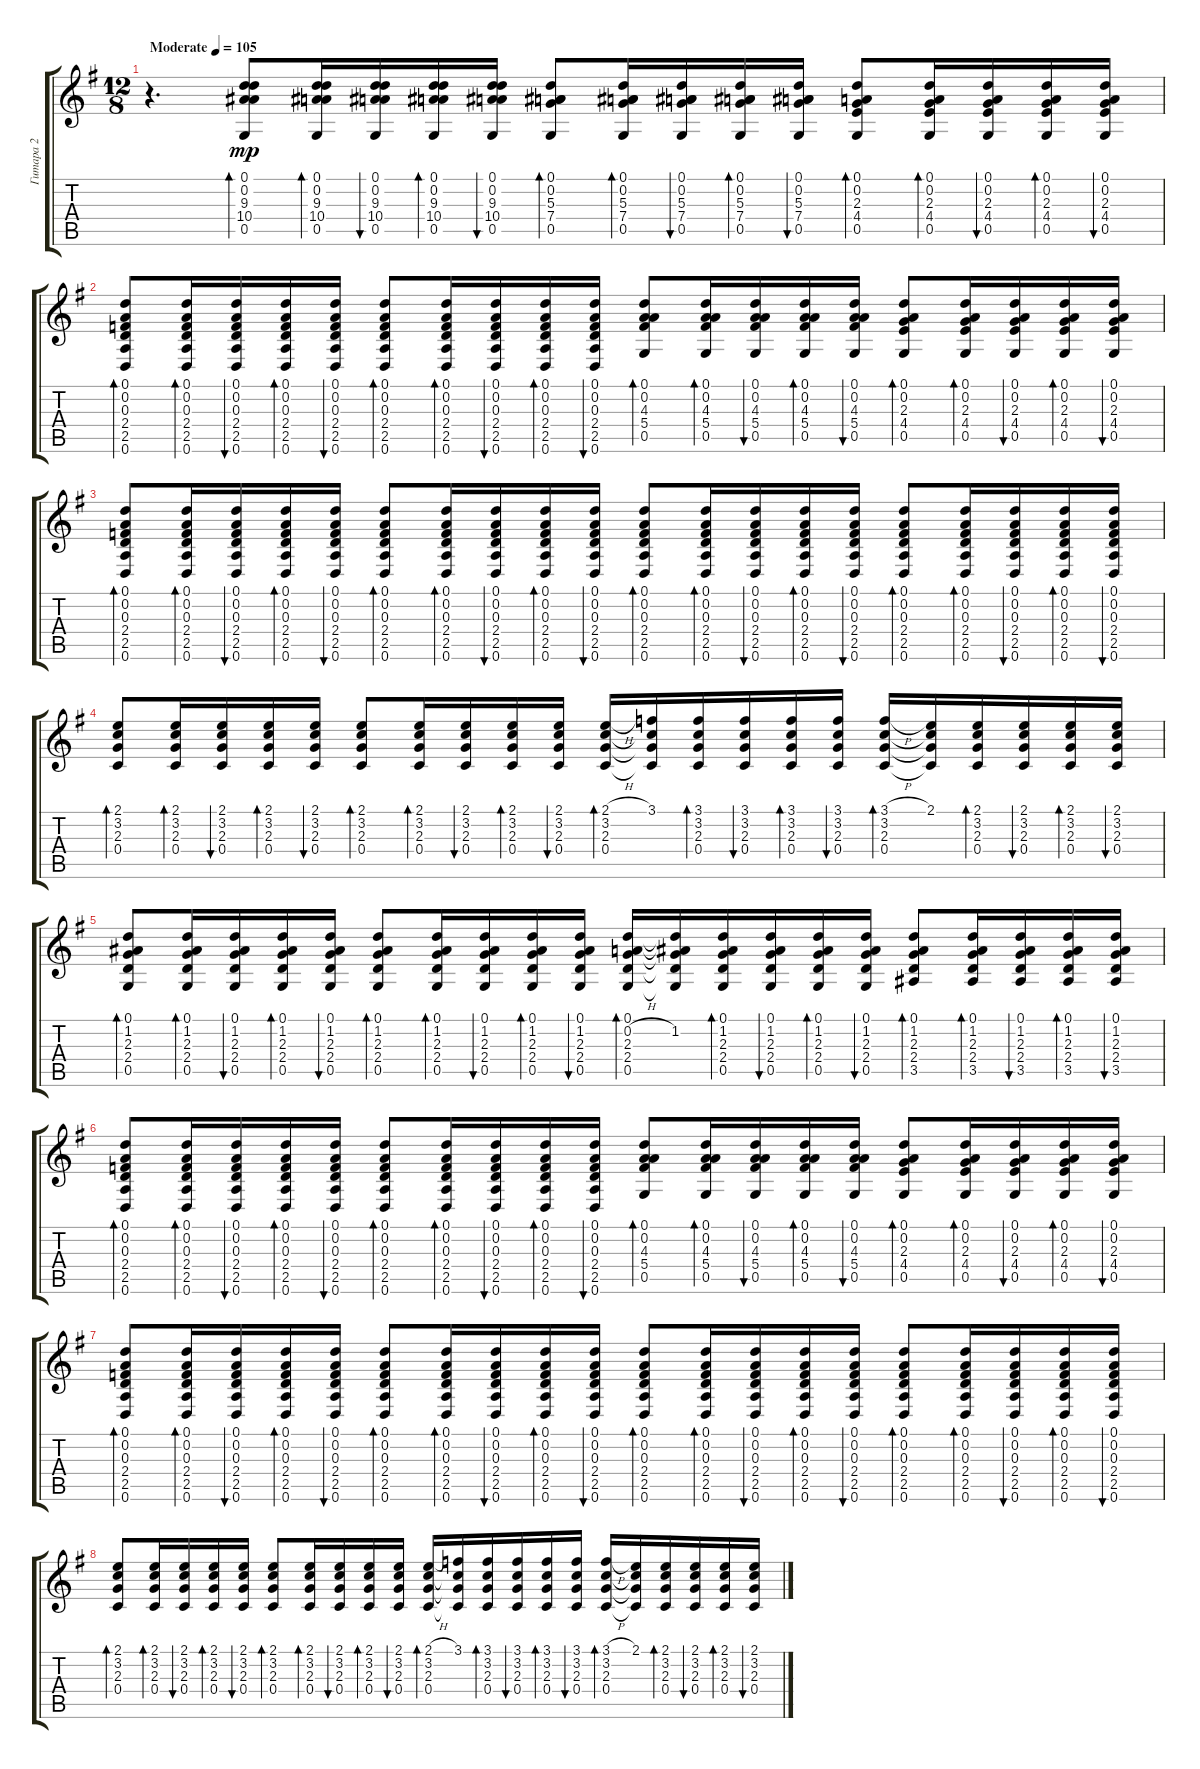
\track ("Гитара 2" "Гитара 2") {instrument acousticguitarsteel}
\staff {score tabs}
\tuning (D4 A3 F3 C3 G2 D2) {hide}
\ts (12 8)
\tempo (105 "Moderate")
\clef g2
\ks eminor
r.4{d dy mp instrument acousticguitarsteel} (0.1 0.2 9.3 10.4 0.5).8{bd 60} (0.1 0.2 9.3 10.4 0.5).16{bd 60} (0.1 0.2 9.3 10.4 0.5).16{bu 60} (0.1 0.2 9.3 10.4 0.5).16{bd 60} (0.1 0.2 9.3 10.4 0.5).16{bu 60} (0.1 0.2 5.3 7.4 0.5).8{bd 60} (0.1 0.2 5.3 7.4 0.5).16{bd 60} (0.1 0.2 5.3 7.4 0.5).16{bu 60} (0.1 0.2 5.3 7.4 0.5).16{bd 60} (0.1 0.2 5.3 7.4 0.5).16{bu 60} (0.1 0.2 2.3 4.4 0.5).8{bd 60} (0.1 0.2 2.3 4.4 0.5).16{bd 60} (0.1 0.2 2.3 4.4 0.5).16{bu 60} (0.1 0.2 2.3 4.4 0.5).16{bd 60} (0.1 0.2 2.3 4.4 0.5).16{bu 60} |
(0.1 0.2 0.3 2.4 2.5 0.6).8{bd 60} (0.1 0.2 0.3 2.4 2.5 0.6).16{bd 60} (0.1 0.2 0.3 2.4 2.5 0.6).16{bu 60} (0.1 0.2 0.3 2.4 2.5 0.6).16{bd 60} (0.1 0.2 0.3 2.4 2.5 0.6).16{bu 60} (0.1 0.2 0.3 2.4 2.5 0.6).8{bd 60} (0.1 0.2 0.3 2.4 2.5 0.6).16{bd 60} (0.1 0.2 0.3 2.4 2.5 0.6).16{bu 60} (0.1 0.2 0.3 2.4 2.5 0.6).16{bd 60} (0.1 0.2 0.3 2.4 2.5 0.6).16{bu 60} (0.1 0.2 4.3 5.4 0.5).8{bd 60} (0.1 0.2 4.3 5.4 0.5).16{bd 60} (0.1 0.2 4.3 5.4 0.5).16{bu 60} (0.1 0.2 4.3 5.4 0.5).16{bd 60} (0.1 0.2 4.3 5.4 0.5).16{bu 60} (0.1 0.2 2.3 4.4 0.5).8{bd 60} (0.1 0.2 2.3 4.4 0.5).16{bd 60} (0.1 0.2 2.3 4.4 0.5).16{bu 60} (0.1 0.2 2.3 4.4 0.5).16{bd 60} (0.1 0.2 2.3 4.4 0.5).16{bu 60} |
(0.1 0.2 0.3 2.4 2.5 0.6).8{bd 60} (0.1 0.2 0.3 2.4 2.5 0.6).16{bd 60} (0.1 0.2 0.3 2.4 2.5 0.6).16{bu 60} (0.1 0.2 0.3 2.4 2.5 0.6).16{bd 60} (0.1 0.2 0.3 2.4 2.5 0.6).16{bu 60} (0.1 0.2 0.3 2.4 2.5 0.6).8{bd 60} (0.1 0.2 0.3 2.4 2.5 0.6).16{bd 60} (0.1 0.2 0.3 2.4 2.5 0.6).16{bu 60} (0.1 0.2 0.3 2.4 2.5 0.6).16{bd 60} (0.1 0.2 0.3 2.4 2.5 0.6).16{bu 60} (0.1 0.2 0.3 2.4 2.5 0.6).8{bd 60} (0.1 0.2 0.3 2.4 2.5 0.6).16{bd 60} (0.1 0.2 0.3 2.4 2.5 0.6).16{bu 60} (0.1 0.2 0.3 2.4 2.5 0.6).16{bd 60} (0.1 0.2 0.3 2.4 2.5 0.6).16{bu 60} (0.1 0.2 0.3 2.4 2.5 0.6).8{bd 60} (0.1 0.2 0.3 2.4 2.5 0.6).16{bd 60} (0.1 0.2 0.3 2.4 2.5 0.6).16{bu 60} (0.1 0.2 0.3 2.4 2.5 0.6).16{bd 60} (0.1 0.2 0.3 2.4 2.5 0.6).16{bu 60} |
(2.1 3.2 2.3 0.4).8{bd 60} (2.1 3.2 2.3 0.4).16{bd 60} (2.1 3.2 2.3 0.4).16{bu 60} (2.1 3.2 2.3 0.4).16{bd 60} (2.1 3.2 2.3 0.4).16{bu 60} (2.1 3.2 2.3 0.4).8{bd 60} (2.1 3.2 2.3 0.4).16{bd 60} (2.1 3.2 2.3 0.4).16{bu 60} (2.1 3.2 2.3 0.4).16{bd 60} (2.1 3.2 2.3 0.4).16{bu 60} (2.1{h} 3.2 2.3 0.4).16{bd 60} (3.1 3.2{t} 2.3{t} 0.4{t}).16 (3.1 3.2 2.3 0.4).16{bd 60} (3.1 3.2 2.3 0.4).16{bu 60} (3.1 3.2 2.3 0.4).16{bd 60} (3.1 3.2 2.3 0.4).16{bu 60} (3.1{h} 3.2 2.3 0.4).16{bd 60} (2.1 3.2{t} 2.3{t} 0.4{t}).16 (2.1 3.2 2.3 0.4).16{bd 60} (2.1 3.2 2.3 0.4).16{bu 60} (2.1 3.2 2.3 0.4).16{bd 60} (2.1 3.2 2.3 0.4).16{bu 60} |
(0.1 1.2 2.3 2.4 0.5).8{bd 60} (0.1 1.2 2.3 2.4 0.5).16{bd 60} (0.1 1.2 2.3 2.4 0.5).16{bu 60} (0.1 1.2 2.3 2.4 0.5).16{bd 60} (0.1 1.2 2.3 2.4 0.5).16{bu 60} (0.1 1.2 2.3 2.4 0.5).8{bd 60} (0.1 1.2 2.3 2.4 0.5).16{bd 60} (0.1 1.2 2.3 2.4 0.5).16{bu 60} (0.1 1.2 2.3 2.4 0.5).16{bd 60} (0.1 1.2 2.3 2.4 0.5).16{bu 60} (0.1 0.2{h} 2.3 2.4 0.5).16{bd 60} (0.1{t} 1.2 2.3{t} 2.4{t} 0.5{t}).16 (0.1 1.2 2.3 2.4 0.5).16{bd 60} (0.1 1.2 2.3 2.4 0.5).16{bu 60} (0.1 1.2 2.3 2.4 0.5).16{bd 60} (0.1 1.2 2.3 2.4 0.5).16{bu 60} (0.1 1.2 2.3 2.4 3.5).8{bd 60} (0.1 1.2 2.3 2.4 3.5).16{bd 60} (0.1 1.2 2.3 2.4 3.5).16{bu 60} (0.1 1.2 2.3 2.4 3.5).16{bd 60} (0.1 1.2 2.3 2.4 3.5).16{bu 60} |
(0.1 0.2 0.3 2.4 2.5 0.6).8{bd 60} (0.1 0.2 0.3 2.4 2.5 0.6).16{bd 60} (0.1 0.2 0.3 2.4 2.5 0.6).16{bu 60} (0.1 0.2 0.3 2.4 2.5 0.6).16{bd 60} (0.1 0.2 0.3 2.4 2.5 0.6).16{bu 60} (0.1 0.2 0.3 2.4 2.5 0.6).8{bd 60} (0.1 0.2 0.3 2.4 2.5 0.6).16{bd 60} (0.1 0.2 0.3 2.4 2.5 0.6).16{bu 60} (0.1 0.2 0.3 2.4 2.5 0.6).16{bd 60} (0.1 0.2 0.3 2.4 2.5 0.6).16{bu 60} (0.1 0.2 4.3 5.4 0.5).8{bd 60} (0.1 0.2 4.3 5.4 0.5).16{bd 60} (0.1 0.2 4.3 5.4 0.5).16{bu 60} (0.1 0.2 4.3 5.4 0.5).16{bd 60} (0.1 0.2 4.3 5.4 0.5).16{bu 60} (0.1 0.2 2.3 4.4 0.5).8{bd 60} (0.1 0.2 2.3 4.4 0.5).16{bd 60} (0.1 0.2 2.3 4.4 0.5).16{bu 60} (0.1 0.2 2.3 4.4 0.5).16{bd 60} (0.1 0.2 2.3 4.4 0.5).16{bu 60} |
(0.1 0.2 0.3 2.4 2.5 0.6).8{bd 60} (0.1 0.2 0.3 2.4 2.5 0.6).16{bd 60} (0.1 0.2 0.3 2.4 2.5 0.6).16{bu 60} (0.1 0.2 0.3 2.4 2.5 0.6).16{bd 60} (0.1 0.2 0.3 2.4 2.5 0.6).16{bu 60} (0.1 0.2 0.3 2.4 2.5 0.6).8{bd 60} (0.1 0.2 0.3 2.4 2.5 0.6).16{bd 60} (0.1 0.2 0.3 2.4 2.5 0.6).16{bu 60} (0.1 0.2 0.3 2.4 2.5 0.6).16{bd 60} (0.1 0.2 0.3 2.4 2.5 0.6).16{bu 60} (0.1 0.2 0.3 2.4 2.5 0.6).8{bd 60} (0.1 0.2 0.3 2.4 2.5 0.6).16{bd 60} (0.1 0.2 0.3 2.4 2.5 0.6).16{bu 60} (0.1 0.2 0.3 2.4 2.5 0.6).16{bd 60} (0.1 0.2 0.3 2.4 2.5 0.6).16{bu 60} (0.1 0.2 0.3 2.4 2.5 0.6).8{bd 60} (0.1 0.2 0.3 2.4 2.5 0.6).16{bd 60} (0.1 0.2 0.3 2.4 2.5 0.6).16{bu 60} (0.1 0.2 0.3 2.4 2.5 0.6).16{bd 60} (0.1 0.2 0.3 2.4 2.5 0.6).16{bu 60} |
(2.1 3.2 2.3 0.4).8{bd 60} (2.1 3.2 2.3 0.4).16{bd 60} (2.1 3.2 2.3 0.4).16{bu 60} (2.1 3.2 2.3 0.4).16{bd 60} (2.1 3.2 2.3 0.4).16{bu 60} (2.1 3.2 2.3 0.4).8{bd 60} (2.1 3.2 2.3 0.4).16{bd 60} (2.1 3.2 2.3 0.4).16{bu 60} (2.1 3.2 2.3 0.4).16{bd 60} (2.1 3.2 2.3 0.4).16{bu 60} (2.1{h} 3.2 2.3 0.4).16{bd 60} (3.1 3.2{t} 2.3{t} 0.4{t}).16 (3.1 3.2 2.3 0.4).16{bd 60} (3.1 3.2 2.3 0.4).16{bu 60} (3.1 3.2 2.3 0.4).16{bd 60} (3.1 3.2 2.3 0.4).16{bu 60} (3.1{h} 3.2 2.3 0.4).16{bd 60} (2.1 3.2{t} 2.3{t} 0.4{t}).16 (2.1 3.2 2.3 0.4).16{bd 60} (2.1 3.2 2.3 0.4).16{bu 60} (2.1 3.2 2.3 0.4).16{bd 60} (2.1 3.2 2.3 0.4).16{bu 60}
